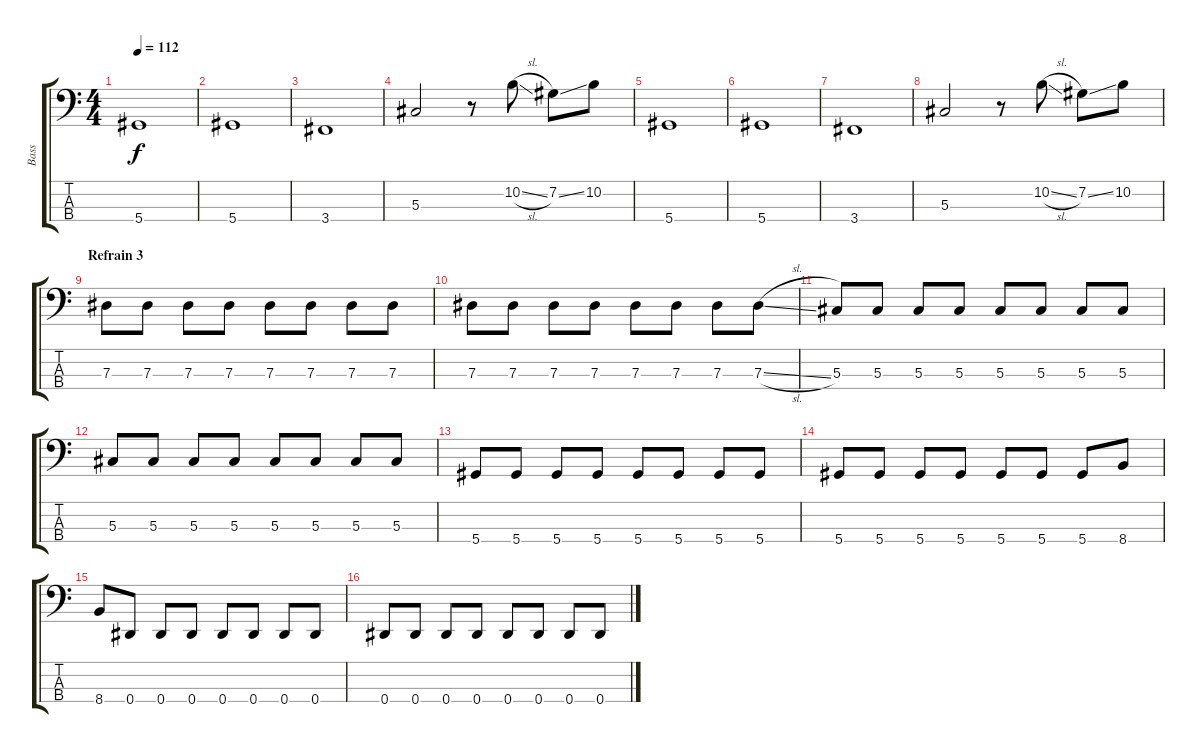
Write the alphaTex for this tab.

\track ("Bass" "Bass") {instrument electricbasspick}
\staff {score tabs}
\tuning (Gb2 Db2 Ab1 Eb1) {hide}
\ts (4 4)
\tempo 112
\clef f4
\ks c
5.4.1{dy f} |
5.4.1 |
3.4.1 |
5.3.2 r.8 10.2{sl}.8 7.2{ss}.8 10.2.8 |
5.4.1 |
5.4.1 |
3.4.1 |
5.3.2 r.8 10.2{sl}.8 7.2{ss}.8 10.2.8 |
\section ("" "Refrain 3")
7.3.8 7.3.8 7.3.8 7.3.8 7.3.8 7.3.8 7.3.8 7.3.8 |
7.3.8 7.3.8 7.3.8 7.3.8 7.3.8 7.3.8 7.3.8 7.3{sl}.8 |
5.3.8 5.3.8 5.3.8 5.3.8 5.3.8 5.3.8 5.3.8 5.3.8 |
5.3.8 5.3.8 5.3.8 5.3.8 5.3.8 5.3.8 5.3.8 5.3.8 |
5.4.8 5.4.8 5.4.8 5.4.8 5.4.8 5.4.8 5.4.8 5.4.8 |
5.4.8 5.4.8 5.4.8 5.4.8 5.4.8 5.4.8 5.4.8 8.4.8 |
8.4.8 0.4.8 0.4.8 0.4.8 0.4.8 0.4.8 0.4.8 0.4.8 |
0.4.8 0.4.8 0.4.8 0.4.8 0.4.8 0.4.8 0.4.8 0.4.8
